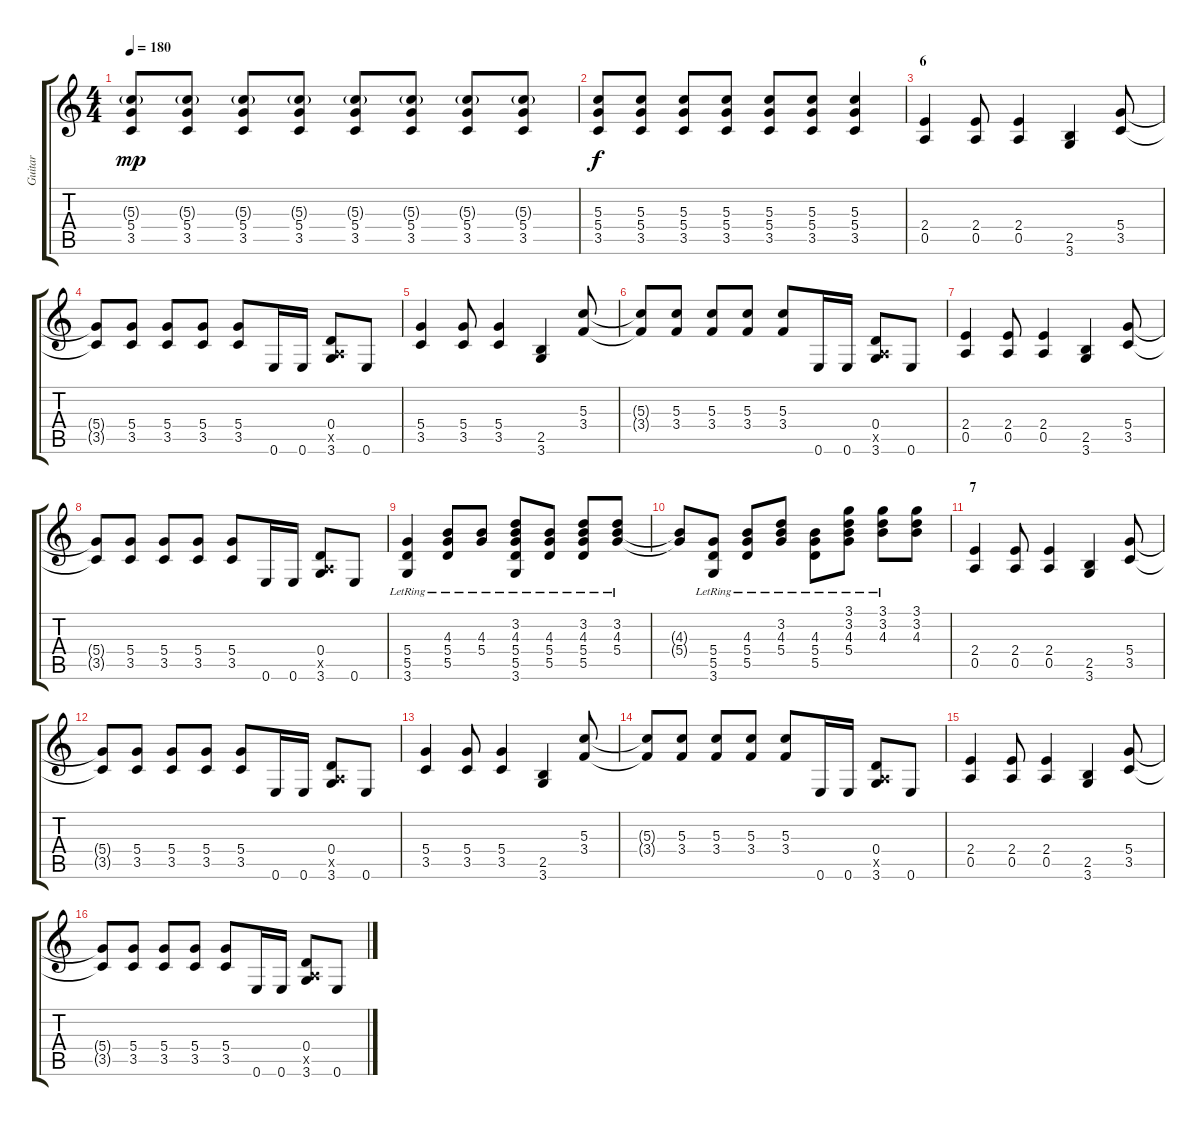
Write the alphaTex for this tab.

\track ("Guitar" "Guitar") {instrument electricguitarclean}
\staff {score tabs}
\tuning (E4 B3 G3 D3 A2 E2) {hide}
\ts (4 4)
\tempo 180
\clef g2
\ks c
(5.3{g} 5.4 3.5).8{dy mp} (5.3{g} 5.4 3.5).8 (5.3{g} 5.4 3.5).8 (5.3{g} 5.4 3.5).8 (5.3{g} 5.4 3.5).8 (5.3{g} 5.4 3.5).8 (5.3{g} 5.4 3.5).8 (5.3{g} 5.4 3.5).8 |
(5.3 5.4 3.5).8{dy f} (5.3 5.4 3.5).8 (5.3 5.4 3.5).8 (5.3 5.4 3.5).8 (5.3 5.4 3.5).8 (5.3 5.4 3.5).8 (5.3 5.4 3.5).4 |
\section ("" "6")
(2.4 0.5).4{volume 12 instrument electricguitarclean} (2.4 0.5).8 (2.4 0.5).4 (2.5 3.6).4 (5.4 3.5).8 |
(5.4{t} 3.5{t}).8 (5.4 3.5).8 (5.4 3.5).8 (5.4 3.5).8 (5.4 3.5).8 0.6.16 0.6.16 (0.4 0.5{x} 3.6).8 0.6.8 |
(5.4 3.5).4 (5.4 3.5).8 (5.4 3.5).4 (2.5 3.6).4 (5.3 3.4).8 |
(5.3{t} 3.4{t}).8 (5.3 3.4).8 (5.3 3.4).8 (5.3 3.4).8 (5.3 3.4).8 0.6.16 0.6.16 (0.4 0.5{x} 3.6).8 0.6.8 |
(2.4 0.5).4 (2.4 0.5).8 (2.4 0.5).4 (2.5 3.6).4 (5.4 3.5).8 |
(5.4{t} 3.5{t}).8 (5.4 3.5).8 (5.4 3.5).8 (5.4 3.5).8 (5.4 3.5).8 0.6.16 0.6.16 (0.4 0.5{x} 3.6).8 0.6.8 |
(5.4{lr} 5.5{lr} 3.6{lr}).4 (4.3{lr} 5.4{lr} 5.5{lr}).8 (4.3{lr} 5.4{lr}).8 (3.2 4.3 5.4{lr} 5.5{lr} 3.6{lr}).8 (4.3{lr} 5.4{lr} 5.5{lr}).8 (3.2{lr} 4.3{lr} 5.4{lr} 5.5{lr}).8 (3.2{lr} 4.3{lr} 5.4{lr}).8 |
(4.3{t} 5.4{t}).8 (5.4{lr} 5.5{lr} 3.6{lr}).8 (4.3{lr} 5.4{lr} 5.5{lr}).8 (3.2{lr} 4.3{lr} 5.4{lr}).8 (4.3{lr} 5.4{lr} 5.5{lr}).8 (3.1{lr} 3.2{lr} 4.3{lr} 5.4{lr}).8 (3.1{lr} 3.2{lr} 4.3{lr}).8 (3.1 3.2 4.3).8 |
\section ("" "7")
(2.4 0.5).4 (2.4 0.5).8 (2.4 0.5).4 (2.5 3.6).4 (5.4 3.5).8 |
(5.4{t} 3.5{t}).8 (5.4 3.5).8 (5.4 3.5).8 (5.4 3.5).8 (5.4 3.5).8 0.6.16 0.6.16 (0.4 0.5{x} 3.6).8 0.6.8 |
(5.4 3.5).4 (5.4 3.5).8 (5.4 3.5).4 (2.5 3.6).4 (5.3 3.4).8 |
(5.3{t} 3.4{t}).8 (5.3 3.4).8 (5.3 3.4).8 (5.3 3.4).8 (5.3 3.4).8 0.6.16 0.6.16 (0.4 0.5{x} 3.6).8 0.6.8 |
(2.4 0.5).4 (2.4 0.5).8 (2.4 0.5).4 (2.5 3.6).4 (5.4 3.5).8 |
(5.4{t} 3.5{t}).8 (5.4 3.5).8 (5.4 3.5).8 (5.4 3.5).8 (5.4 3.5).8 0.6.16 0.6.16 (0.4 0.5{x} 3.6).8 0.6.8
